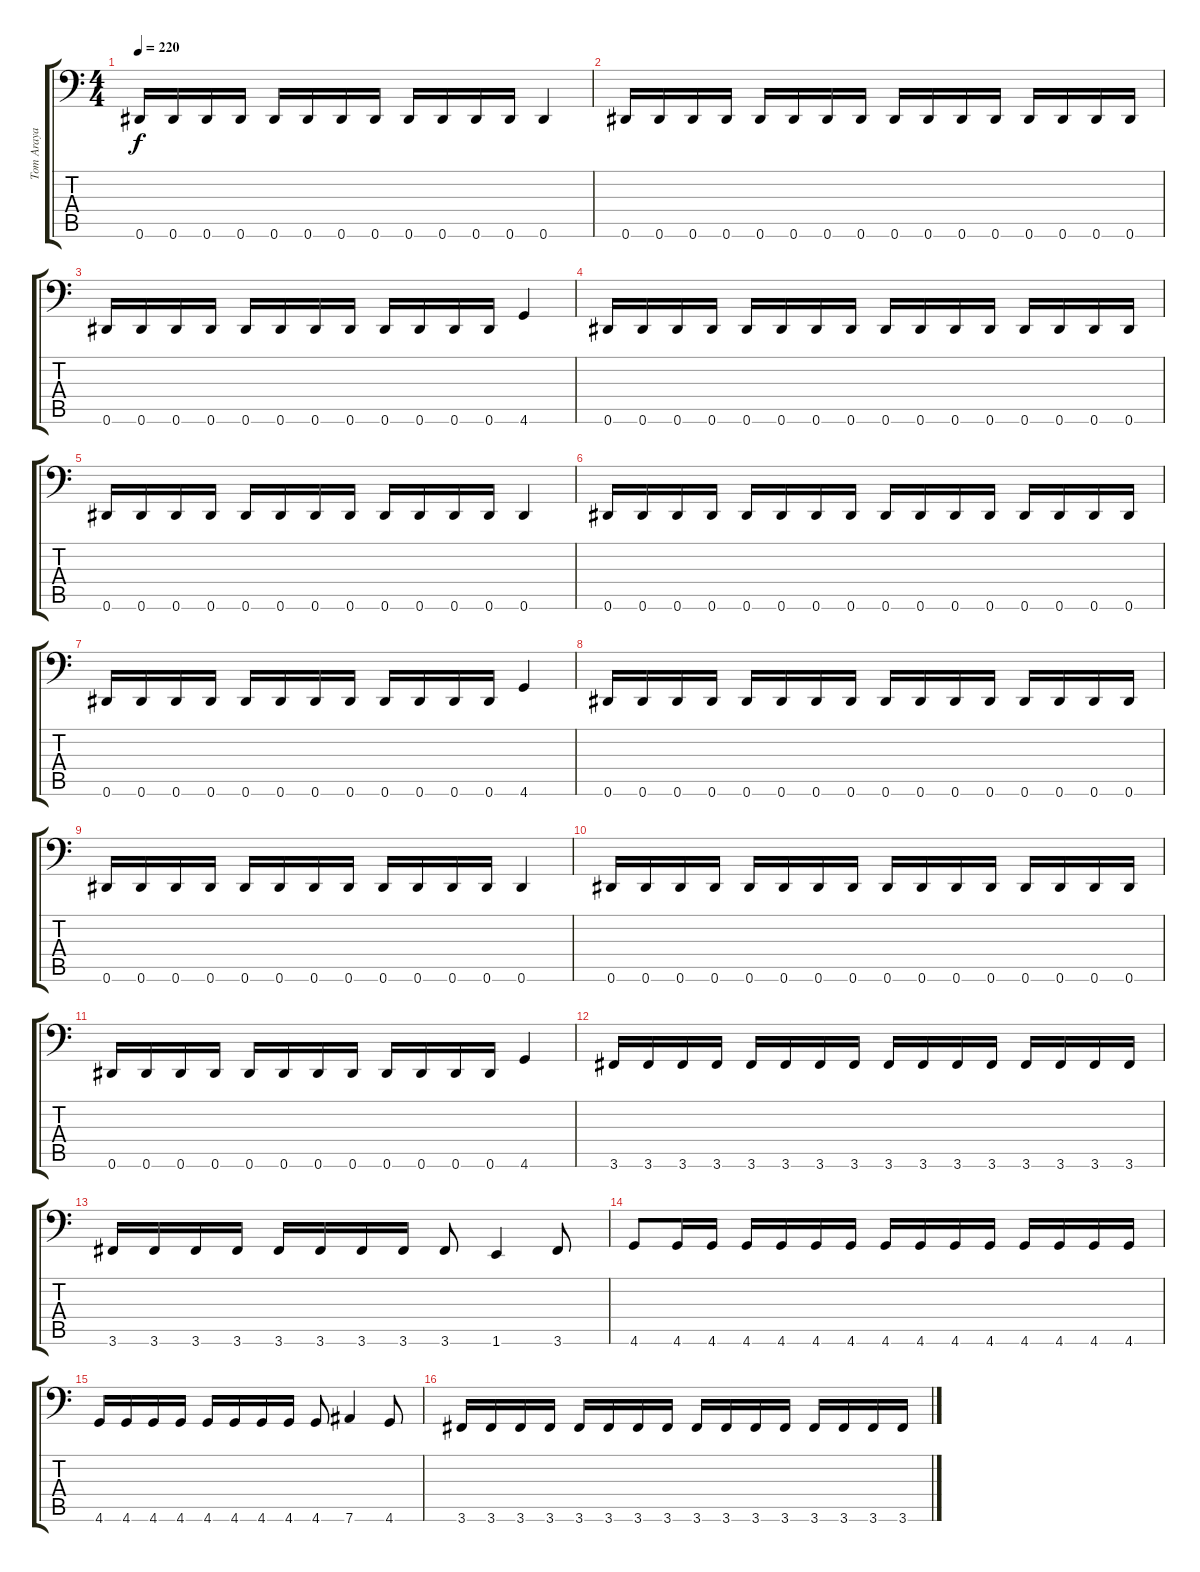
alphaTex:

\track ("Tom Araya" "Tom Araya") {instrument electricbasspick}
\staff {score tabs}
\tuning (Eb3 Bb2 Gb2 Db2 Ab1 Eb1) {hide}
\ts (4 4)
\tempo 220
\clef f4
\ks c
0.6.16{dy f} 0.6.16 0.6.16 0.6.16 0.6.16 0.6.16 0.6.16 0.6.16 0.6.16 0.6.16 0.6.16 0.6.16 0.6.4 |
0.6.16 0.6.16 0.6.16 0.6.16 0.6.16 0.6.16 0.6.16 0.6.16 0.6.16 0.6.16 0.6.16 0.6.16 0.6.16 0.6.16 0.6.16 0.6.16 |
0.6.16 0.6.16 0.6.16 0.6.16 0.6.16 0.6.16 0.6.16 0.6.16 0.6.16 0.6.16 0.6.16 0.6.16 4.6.4 |
0.6.16 0.6.16 0.6.16 0.6.16 0.6.16 0.6.16 0.6.16 0.6.16 0.6.16 0.6.16 0.6.16 0.6.16 0.6.16 0.6.16 0.6.16 0.6.16 |
0.6.16 0.6.16 0.6.16 0.6.16 0.6.16 0.6.16 0.6.16 0.6.16 0.6.16 0.6.16 0.6.16 0.6.16 0.6.4 |
0.6.16 0.6.16 0.6.16 0.6.16 0.6.16 0.6.16 0.6.16 0.6.16 0.6.16 0.6.16 0.6.16 0.6.16 0.6.16 0.6.16 0.6.16 0.6.16 |
0.6.16 0.6.16 0.6.16 0.6.16 0.6.16 0.6.16 0.6.16 0.6.16 0.6.16 0.6.16 0.6.16 0.6.16 4.6.4 |
0.6.16 0.6.16 0.6.16 0.6.16 0.6.16 0.6.16 0.6.16 0.6.16 0.6.16 0.6.16 0.6.16 0.6.16 0.6.16 0.6.16 0.6.16 0.6.16 |
0.6.16 0.6.16 0.6.16 0.6.16 0.6.16 0.6.16 0.6.16 0.6.16 0.6.16 0.6.16 0.6.16 0.6.16 0.6.4 |
0.6.16 0.6.16 0.6.16 0.6.16 0.6.16 0.6.16 0.6.16 0.6.16 0.6.16 0.6.16 0.6.16 0.6.16 0.6.16 0.6.16 0.6.16 0.6.16 |
0.6.16 0.6.16 0.6.16 0.6.16 0.6.16 0.6.16 0.6.16 0.6.16 0.6.16 0.6.16 0.6.16 0.6.16 4.6.4 |
3.6.16 3.6.16 3.6.16 3.6.16 3.6.16 3.6.16 3.6.16 3.6.16 3.6.16 3.6.16 3.6.16 3.6.16 3.6.16 3.6.16 3.6.16 3.6.16 |
3.6.16 3.6.16 3.6.16 3.6.16 3.6.16 3.6.16 3.6.16 3.6.16 3.6.8 1.6.4 3.6.8 |
4.6.8 4.6.16 4.6.16 4.6.16 4.6.16 4.6.16 4.6.16 4.6.16 4.6.16 4.6.16 4.6.16 4.6.16 4.6.16 4.6.16 4.6.16 |
4.6.16 4.6.16 4.6.16 4.6.16 4.6.16 4.6.16 4.6.16 4.6.16 4.6.8 7.6.4 4.6.8 |
3.6.16 3.6.16 3.6.16 3.6.16 3.6.16 3.6.16 3.6.16 3.6.16 3.6.16 3.6.16 3.6.16 3.6.16 3.6.16 3.6.16 3.6.16 3.6.16
